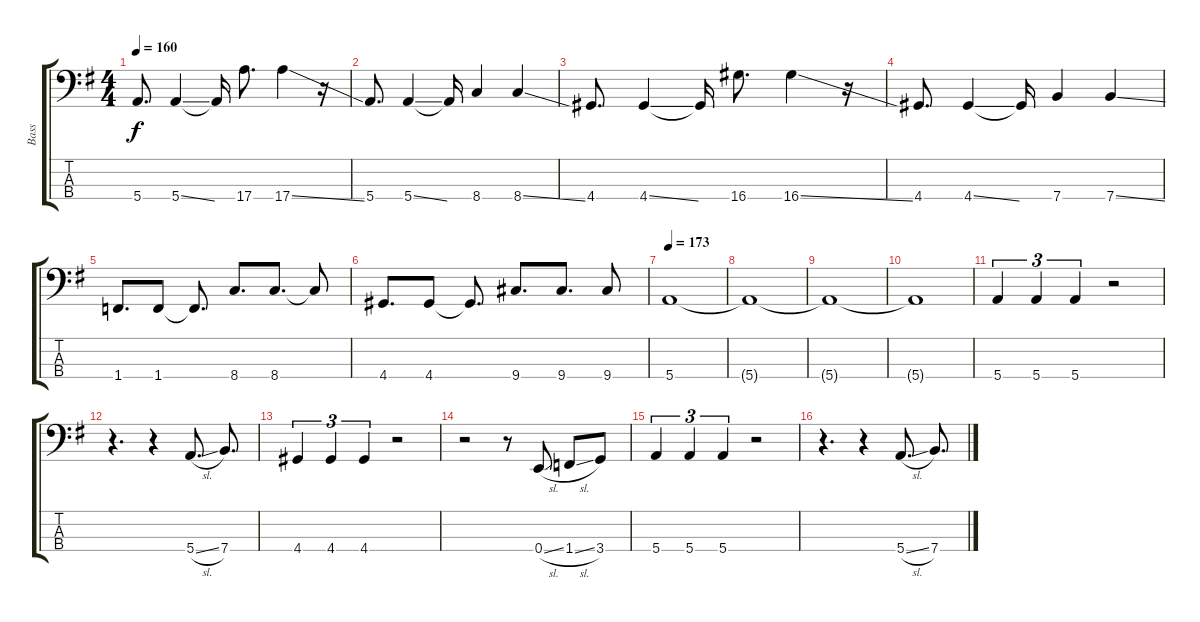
\track ("Bass" "Bass") {instrument electricbassfinger}
\staff {score tabs}
\tuning (G2 D2 A1 E1) {hide}
\ts (4 4)
\tempo 160
\clef f4
\ks g
5.4.8{d dy f} 5.4{ss}.4 5.4{t}.16 17.4.8{d} 17.4{ss}.4 r.16 |
5.4.8{d} 5.4{ss}.4 5.4{t}.16 8.4.4 8.4{ss}.4 |
4.4.8{d} 4.4{ss}.4 4.4{t}.16 16.4.8{d} 16.4{ss}.4 r.16 |
4.4.8{d} 4.4{ss}.4 4.4{t}.16 7.4.4 7.4{ss}.4 |
1.4.8{d} 1.4.8 1.4{t}.8{d} 8.4.8{d} 8.4.8{d} 8.4{t}.8 |
4.4.8{d} 4.4.8 4.4{t}.8{d} 9.4.8{d} 9.4.8{d} 9.4.8 |
\tempo 173
5.4.1 |
5.4{t}.1 |
5.4{t}.1 |
5.4{t}.1 |
5.4.4{tu (3 2)} 5.4.4{tu (3 2)} 5.4.4{tu (3 2)} r.2 |
r.4{d} r.4 5.4{sl}.8{d} 7.4.8{d} |
4.4.4{tu (3 2)} 4.4.4{tu (3 2)} 4.4.4{tu (3 2)} r.2 |
r.2 r.8 0.4{sl}.8 1.4{sl}.8 3.4.8 |
5.4.4{tu (3 2)} 5.4.4{tu (3 2)} 5.4.4{tu (3 2)} r.2 |
r.4{d} r.4 5.4{sl}.8{d} 7.4.8{d}
